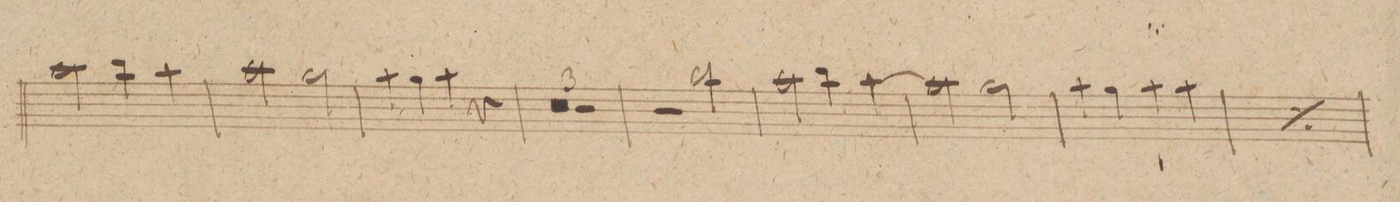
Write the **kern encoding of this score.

**kern	**dynam
*I"Flauto 2do	*
*clefG2	*
*k[f#c#g#]	*
*met(c|)	*
*M2/2	*
2aa\	.
4bb\	.
4aa\	.
=288	=288
2aa\	.
2gg#\	.
=289	=289
4aa\	.
4gg#\	.
4aa\	.
4r	.
=290	=290
0r	.
=291	=291
=292	=292
1r	.
=293	=293
2r	.
2bb\	.
=294	=294
2aa\	.
4bb\	.
[4aa\	.
=295	=295
2aa\]	.
2gg#\	.
=296	=296
4aa\	.
4gg#\	.
4aa\	.
4aa\	.
=297	=297
*rep	*
4aa\	.
4gg#\	.
4aa\	.
4aa\	.
*Xrep	*
=298	=298
*-	*-
